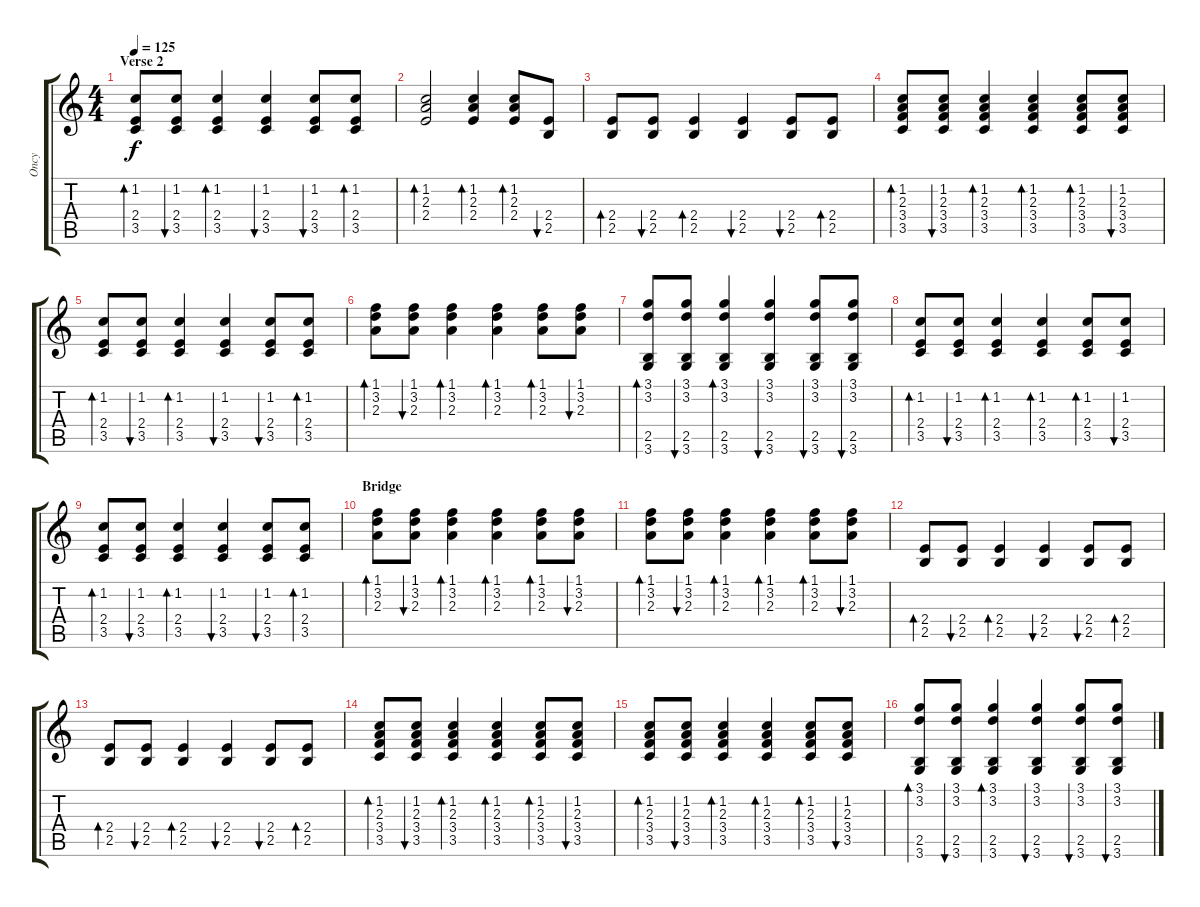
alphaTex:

\track ("Oncy" "Oncy") {instrument acousticguitarsteel}
\staff {score tabs}
\tuning (E4 B3 G3 D3 A2 E2) {hide}
\ts (4 4)
\section ("" "Verse 2")
\tempo 125
\clef g2
\ks c
(1.2 2.4 3.5).8{bd 240 dy f} (1.2 2.4 3.5).8{bu 240} (1.2 2.4 3.5).4{bd 240} (1.2 2.4 3.5).4{bu 240} (1.2 2.4 3.5).8{bu 240} (1.2 2.4 3.5).8{bd 240} |
(1.2 2.3 2.4).2{bd 240} (1.2 2.3 2.4).4{bd 240} (1.2 2.3 2.4).8{bd 240} (2.4 2.5).8{bu 240} |
(2.4 2.5).8{bd 240} (2.4 2.5).8{bu 240} (2.4 2.5).4{bd 240} (2.4 2.5).4{bu 240} (2.4 2.5).8{bu 240} (2.4 2.5).8{bd 240} |
(1.2 2.3 3.4 3.5).8{bd 240} (1.2 2.3 3.4 3.5).8{bu 240} (1.2 2.3 3.4 3.5).4{bd 240} (1.2 2.3 3.4 3.5).4{bd 240} (1.2 2.3 3.4 3.5).8{bd 240} (1.2 2.3 3.4 3.5).8{bu 240} |
(1.2 2.4 3.5).8{bd 240} (1.2 2.4 3.5).8{bu 240} (1.2 2.4 3.5).4{bd 240} (1.2 2.4 3.5).4{bu 240} (1.2 2.4 3.5).8{bu 240} (1.2 2.4 3.5).8{bd 240} |
(1.1 3.2 2.3).8{bd 240} (1.1 3.2 2.3).8{bu 240} (1.1 3.2 2.3).4{bd 240} (1.1 3.2 2.3).4{bd 240} (1.1 3.2 2.3).8{bd 240} (1.1 3.2 2.3).8{bu 240} |
(3.1 3.2 2.5 3.6).8{bd 240} (3.1 3.2 2.5 3.6).8{bu 240} (3.1 3.2 2.5 3.6).4{bd 240} (3.1 3.2 2.5 3.6).4{bu 240} (3.1 3.2 2.5 3.6).8{bu 240} (3.1 3.2 2.5 3.6).8{bu 240} |
(1.2 2.4 3.5).8{bd 240} (1.2 2.4 3.5).8{bu 240} (1.2 2.4 3.5).4{bd 240} (1.2 2.4 3.5).4{bd 240} (1.2 2.4 3.5).8{bd 240} (1.2 2.4 3.5).8{bu 240} |
(1.2 2.4 3.5).8{bd 240} (1.2 2.4 3.5).8{bu 240} (1.2 2.4 3.5).4{bd 240} (1.2 2.4 3.5).4{bu 240} (1.2 2.4 3.5).8{bu 240} (1.2 2.4 3.5).8{bd 240} |
\section ("" "Bridge")
(1.1 3.2 2.3).8{bd 240} (1.1 3.2 2.3).8{bu 240} (1.1 3.2 2.3).4{bd 240} (1.1 3.2 2.3).4{bd 240} (1.1 3.2 2.3).8{bd 240} (1.1 3.2 2.3).8{bu 240} |
(1.1 3.2 2.3).8{bd 240} (1.1 3.2 2.3).8{bu 240} (1.1 3.2 2.3).4{bd 240} (1.1 3.2 2.3).4{bd 240} (1.1 3.2 2.3).8{bd 240} (1.1 3.2 2.3).8{bu 240} |
(2.4 2.5).8{bd 240} (2.4 2.5).8{bu 240} (2.4 2.5).4{bd 240} (2.4 2.5).4{bu 240} (2.4 2.5).8{bu 240} (2.4 2.5).8{bd 240} |
(2.4 2.5).8{bd 240} (2.4 2.5).8{bu 240} (2.4 2.5).4{bd 240} (2.4 2.5).4{bu 240} (2.4 2.5).8{bu 240} (2.4 2.5).8{bd 240} |
(1.2 2.3 3.4 3.5).8{bd 240} (1.2 2.3 3.4 3.5).8{bu 240} (1.2 2.3 3.4 3.5).4{bd 240} (1.2 2.3 3.4 3.5).4{bd 240} (1.2 2.3 3.4 3.5).8{bd 240} (1.2 2.3 3.4 3.5).8{bu 240} |
(1.2 2.3 3.4 3.5).8{bd 240} (1.2 2.3 3.4 3.5).8{bu 240} (1.2 2.3 3.4 3.5).4{bd 240} (1.2 2.3 3.4 3.5).4{bd 240} (1.2 2.3 3.4 3.5).8{bd 240} (1.2 2.3 3.4 3.5).8{bu 240} |
(3.1 3.2 2.5 3.6).8{bd 240} (3.1 3.2 2.5 3.6).8{bu 240} (3.1 3.2 2.5 3.6).4{bd 240} (3.1 3.2 2.5 3.6).4{bu 240} (3.1 3.2 2.5 3.6).8{bu 240} (3.1 3.2 2.5 3.6).8{bu 240}
